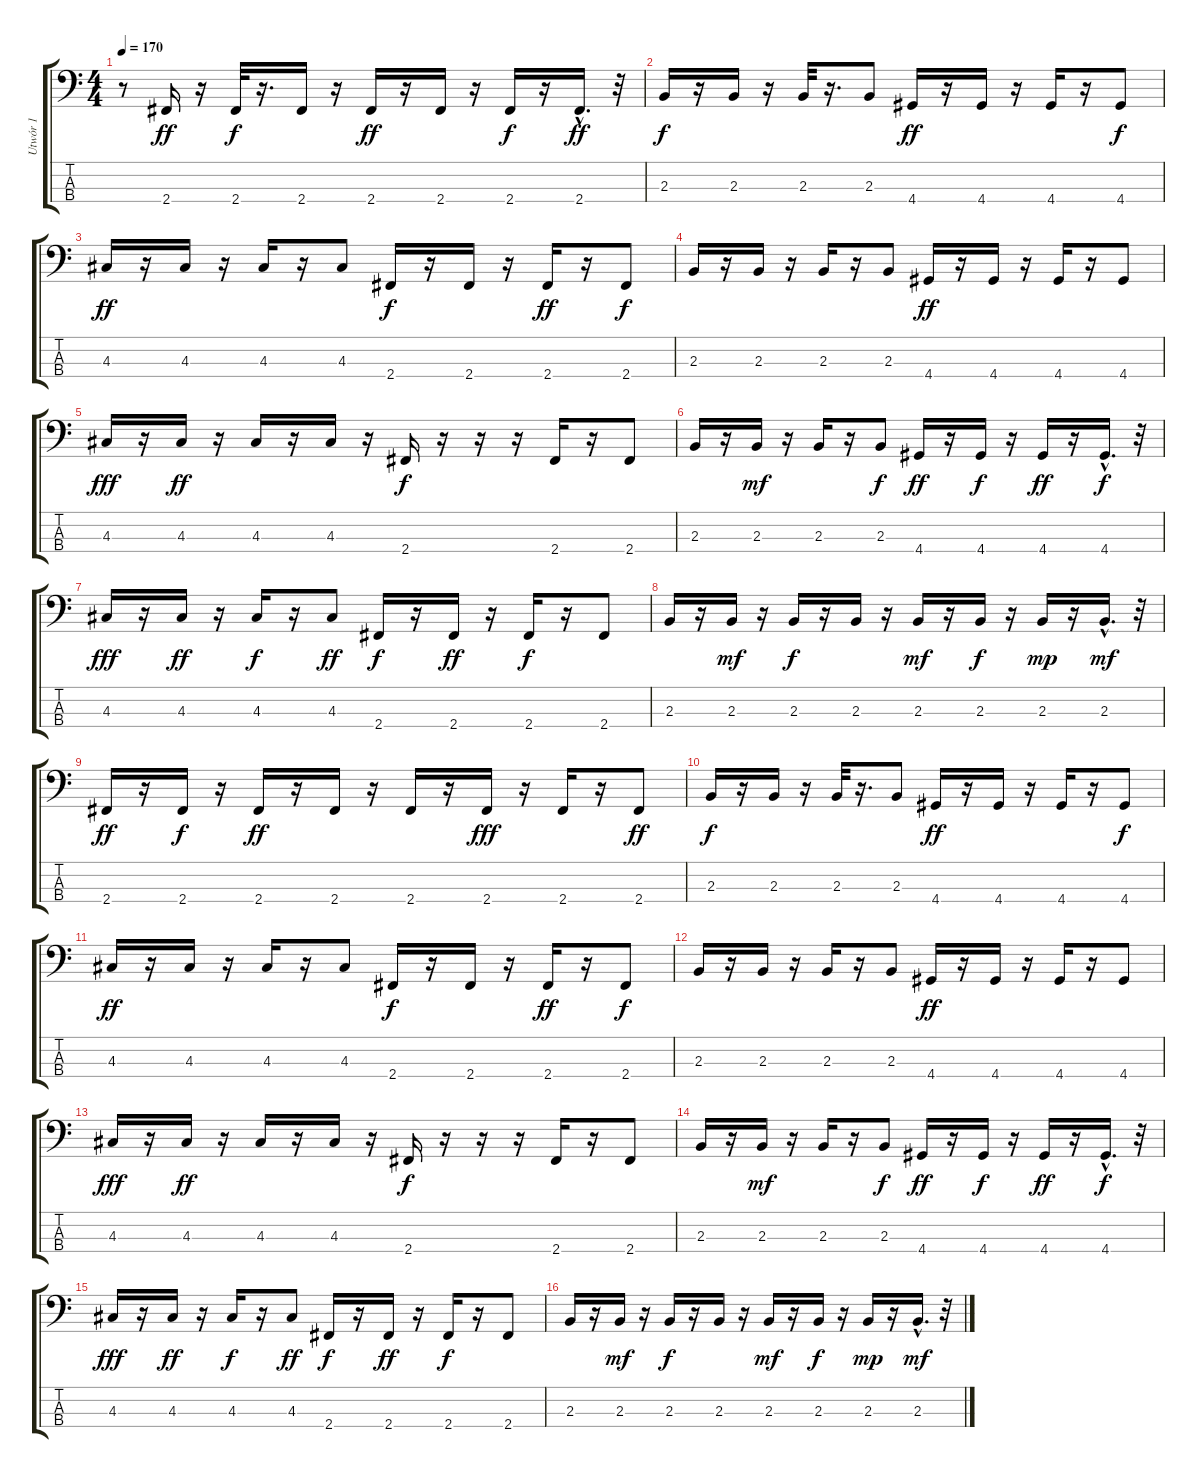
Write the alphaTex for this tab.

\track ("Utwór 1" "Utwór 1") {instrument electricbassfinger}
\staff {score tabs}
\tuning (G2 D2 A1 E1) {hide}
\ts (4 4)
\tempo 170
\clef f4
\ks c
r.8{dy f} 2.4.16{dy ff} r.16 2.4.32{dy f} r.16{d} 2.4.16 r.16 2.4.16{dy ff} r.16 2.4.16 r.16 2.4.16{dy f} r.16 2.4{hac}.16{d dy ff} r.32 |
2.3.16{dy f} r.16 2.3.16 r.16 2.3.32 r.16{d} 2.3.8 4.4.16{dy ff} r.16 4.4.16 r.16 4.4.16 r.16 4.4.8{dy f} |
4.3.16{dy ff} r.16 4.3.16 r.16 4.3.16 r.16 4.3.8 2.4.16{dy f} r.16 2.4.16 r.16 2.4.16{dy ff} r.16 2.4.8{dy f} |
2.3.16 r.16 2.3.16 r.16 2.3.16 r.16 2.3.8 4.4.16{dy ff} r.16 4.4.16 r.16 4.4.16 r.16 4.4.8 |
4.3.16{dy fff} r.16 4.3.16{dy ff} r.16 4.3.16 r.16 4.3.16 r.16 2.4.16{dy f} r.16 r.16 r.16 2.4.16 r.16 2.4.8 |
2.3.16 r.16 2.3.16{dy mf} r.16 2.3.16 r.16 2.3.8{dy f} 4.4.16{dy ff} r.16 4.4.16{dy f} r.16 4.4.16{dy ff} r.16 4.4{hac}.16{d dy f} r.32 |
4.3.16{dy fff} r.16 4.3.16{dy ff} r.16 4.3.16{dy f} r.16 4.3.8{dy ff} 2.4.16{dy f} r.16 2.4.16{dy ff} r.16 2.4.16{dy f} r.16 2.4.8 |
2.3.16 r.16 2.3.16{dy mf} r.16 2.3.16{dy f} r.16 2.3.16 r.16 2.3.16{dy mf} r.16 2.3.16{dy f} r.16 2.3.16{dy mp} r.16 2.3{hac}.16{d dy mf} r.32 |
2.4.16{dy ff} r.16 2.4.16{dy f} r.16 2.4.16{dy ff} r.16 2.4.16 r.16 2.4.16 r.16 2.4.16{dy fff} r.16 2.4.16 r.16 2.4.8{dy ff} |
2.3.16{dy f} r.16 2.3.16 r.16 2.3.32 r.16{d} 2.3.8 4.4.16{dy ff} r.16 4.4.16 r.16 4.4.16 r.16 4.4.8{dy f} |
4.3.16{dy ff} r.16 4.3.16 r.16 4.3.16 r.16 4.3.8 2.4.16{dy f} r.16 2.4.16 r.16 2.4.16{dy ff} r.16 2.4.8{dy f} |
2.3.16 r.16 2.3.16 r.16 2.3.16 r.16 2.3.8 4.4.16{dy ff} r.16 4.4.16 r.16 4.4.16 r.16 4.4.8 |
4.3.16{dy fff} r.16 4.3.16{dy ff} r.16 4.3.16 r.16 4.3.16 r.16 2.4.16{dy f} r.16 r.16 r.16 2.4.16 r.16 2.4.8 |
2.3.16 r.16 2.3.16{dy mf} r.16 2.3.16 r.16 2.3.8{dy f} 4.4.16{dy ff} r.16 4.4.16{dy f} r.16 4.4.16{dy ff} r.16 4.4{hac}.16{d dy f} r.32 |
4.3.16{dy fff} r.16 4.3.16{dy ff} r.16 4.3.16{dy f} r.16 4.3.8{dy ff} 2.4.16{dy f} r.16 2.4.16{dy ff} r.16 2.4.16{dy f} r.16 2.4.8 |
2.3.16 r.16 2.3.16{dy mf} r.16 2.3.16{dy f} r.16 2.3.16 r.16 2.3.16{dy mf} r.16 2.3.16{dy f} r.16 2.3.16{dy mp} r.16 2.3{hac}.16{d dy mf} r.32
